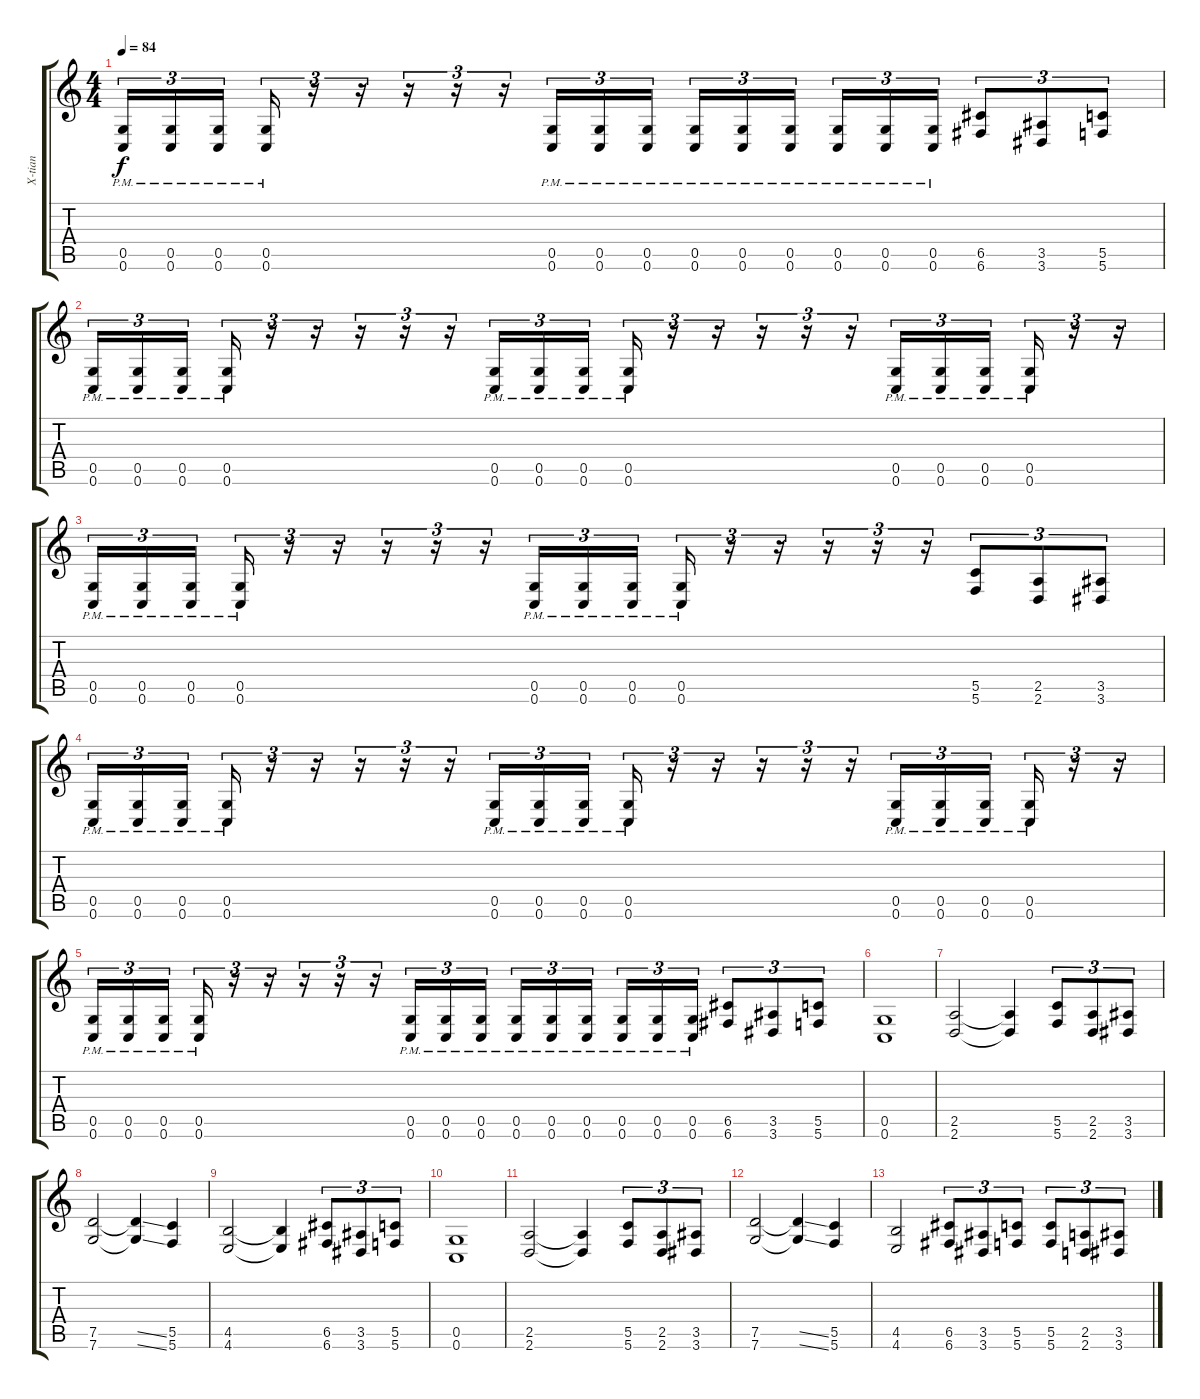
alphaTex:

\track ("X-tian" "X-tian") {instrument distortionguitar}
\staff {score tabs}
\tuning (D4 A3 F3 C3 G2 C2) {hide}
\ts (4 4)
\tempo 84
\clef g2
\ks c
(0.5{pm} 0.6{pm}).16{tu (3 2) dy f} (0.5{pm} 0.6{pm}).16{tu (3 2)} (0.5{pm} 0.6{pm}).16{tu (3 2) beam splitsecondary} (0.5{pm} 0.6{pm}).16{tu (3 2)} r.16{tu (3 2)} r.16{tu (3 2)} r.16{tu (3 2)} r.16{tu (3 2)} r.16{tu (3 2)} (0.5{pm} 0.6{pm}).16{tu (3 2)} (0.5{pm} 0.6{pm}).16{tu (3 2)} (0.5{pm} 0.6{pm}).16{tu (3 2)} (0.5{pm} 0.6{pm}).16{tu (3 2)} (0.5{pm} 0.6{pm}).16{tu (3 2)} (0.5{pm} 0.6{pm}).16{tu (3 2) beam splitsecondary} (0.5{pm} 0.6{pm}).16{tu (3 2)} (0.5{pm} 0.6{pm}).16{tu (3 2)} (0.5{pm} 0.6{pm}).16{tu (3 2)} (6.5 6.6).8{tu (3 2)} (3.5 3.6).8{tu (3 2)} (5.5 5.6).8{tu (3 2)} |
(0.5{pm} 0.6{pm}).16{tu (3 2)} (0.5{pm} 0.6{pm}).16{tu (3 2)} (0.5{pm} 0.6{pm}).16{tu (3 2) beam splitsecondary} (0.5{pm} 0.6{pm}).16{tu (3 2)} r.16{tu (3 2)} r.16{tu (3 2)} r.16{tu (3 2)} r.16{tu (3 2)} r.16{tu (3 2)} (0.5{pm} 0.6{pm}).16{tu (3 2)} (0.5{pm} 0.6{pm}).16{tu (3 2)} (0.5{pm} 0.6{pm}).16{tu (3 2)} (0.5{pm} 0.6{pm}).16{tu (3 2)} r.16{tu (3 2)} r.16{tu (3 2)} r.16{tu (3 2)} r.16{tu (3 2)} r.16{tu (3 2)} (0.5{pm} 0.6{pm}).16{tu (3 2)} (0.5{pm} 0.6{pm}).16{tu (3 2)} (0.5{pm} 0.6{pm}).16{tu (3 2) beam splitsecondary} (0.5{pm} 0.6{pm}).16{tu (3 2)} r.16{tu (3 2)} r.16{tu (3 2)} |
(0.5{pm} 0.6{pm}).16{tu (3 2)} (0.5{pm} 0.6{pm}).16{tu (3 2)} (0.5{pm} 0.6{pm}).16{tu (3 2) beam splitsecondary} (0.5{pm} 0.6{pm}).16{tu (3 2)} r.16{tu (3 2)} r.16{tu (3 2)} r.16{tu (3 2)} r.16{tu (3 2)} r.16{tu (3 2)} (0.5{pm} 0.6{pm}).16{tu (3 2)} (0.5{pm} 0.6{pm}).16{tu (3 2)} (0.5{pm} 0.6{pm}).16{tu (3 2)} (0.5{pm} 0.6{pm}).16{tu (3 2)} r.16{tu (3 2)} r.16{tu (3 2)} r.16{tu (3 2)} r.16{tu (3 2)} r.16{tu (3 2)} (5.5 5.6).8{tu (3 2)} (2.5 2.6).8{tu (3 2)} (3.5 3.6).8{tu (3 2)} |
(0.5{pm} 0.6{pm}).16{tu (3 2)} (0.5{pm} 0.6{pm}).16{tu (3 2)} (0.5{pm} 0.6{pm}).16{tu (3 2) beam splitsecondary} (0.5{pm} 0.6{pm}).16{tu (3 2)} r.16{tu (3 2)} r.16{tu (3 2)} r.16{tu (3 2)} r.16{tu (3 2)} r.16{tu (3 2)} (0.5{pm} 0.6{pm}).16{tu (3 2)} (0.5{pm} 0.6{pm}).16{tu (3 2)} (0.5{pm} 0.6{pm}).16{tu (3 2)} (0.5{pm} 0.6{pm}).16{tu (3 2)} r.16{tu (3 2)} r.16{tu (3 2)} r.16{tu (3 2)} r.16{tu (3 2)} r.16{tu (3 2)} (0.5{pm} 0.6{pm}).16{tu (3 2)} (0.5{pm} 0.6{pm}).16{tu (3 2)} (0.5{pm} 0.6{pm}).16{tu (3 2) beam splitsecondary} (0.5{pm} 0.6{pm}).16{tu (3 2)} r.16{tu (3 2)} r.16{tu (3 2)} |
(0.5{pm} 0.6{pm}).16{tu (3 2)} (0.5{pm} 0.6{pm}).16{tu (3 2)} (0.5{pm} 0.6{pm}).16{tu (3 2) beam splitsecondary} (0.5{pm} 0.6{pm}).16{tu (3 2)} r.16{tu (3 2)} r.16{tu (3 2)} r.16{tu (3 2)} r.16{tu (3 2)} r.16{tu (3 2)} (0.5{pm} 0.6{pm}).16{tu (3 2)} (0.5{pm} 0.6{pm}).16{tu (3 2)} (0.5{pm} 0.6{pm}).16{tu (3 2)} (0.5{pm} 0.6{pm}).16{tu (3 2)} (0.5{pm} 0.6{pm}).16{tu (3 2)} (0.5{pm} 0.6{pm}).16{tu (3 2) beam splitsecondary} (0.5{pm} 0.6{pm}).16{tu (3 2)} (0.5{pm} 0.6{pm}).16{tu (3 2)} (0.5{pm} 0.6{pm}).16{tu (3 2)} (6.5 6.6).8{tu (3 2)} (3.5 3.6).8{tu (3 2)} (5.5 5.6).8{tu (3 2)} |
(0.5 0.6).1 |
(2.5 2.6).2 (2.5{t} 2.6{t}).4 (5.5 5.6).8{tu (3 2)} (2.5 2.6).8{tu (3 2)} (3.5 3.6).8{tu (3 2)} |
(7.5 7.6).2 (7.5{ss t} 7.6{ss t}).4 (5.5 5.6).4 |
(4.5 4.6).2 (4.5{t} 4.6{t}).4 (6.5 6.6).8{tu (3 2)} (3.5 3.6).8{tu (3 2)} (5.5 5.6).8{tu (3 2)} |
(0.5 0.6).1 |
(2.5 2.6).2 (2.5{t} 2.6{t}).4 (5.5 5.6).8{tu (3 2)} (2.5 2.6).8{tu (3 2)} (3.5 3.6).8{tu (3 2)} |
(7.5 7.6).2 (7.5{ss t} 7.6{ss t}).4 (5.5 5.6).4 |
(4.5 4.6).2 (6.5 6.6).8{tu (3 2)} (3.5 3.6).8{tu (3 2)} (5.5 5.6).8{tu (3 2)} (5.5 5.6).8{tu (3 2)} (2.5 2.6).8{tu (3 2)} (3.5 3.6).8{tu (3 2)}
